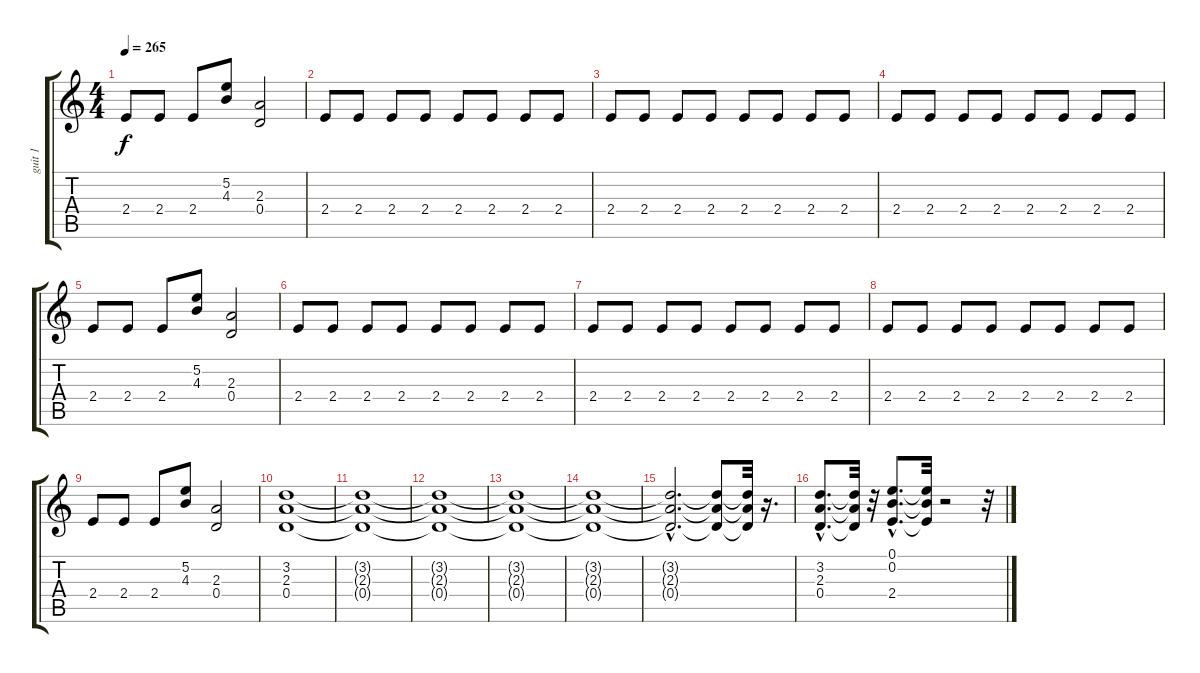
\track ("guit 1" "guit 1") {instrument distortionguitar}
\staff {score tabs}
\tuning (E4 B3 G3 D3 A2 E2) {hide}
\ts (4 4)
\tempo 265
\clef g2
\ks c
2.4.8{dy f} 2.4.8 2.4.8 (5.2 4.3).8 (2.3 0.4).2 |
2.4.8 2.4.8 2.4.8 2.4.8 2.4.8 2.4.8 2.4.8 2.4.8 |
2.4.8 2.4.8 2.4.8 2.4.8 2.4.8 2.4.8 2.4.8 2.4.8 |
2.4.8 2.4.8 2.4.8 2.4.8 2.4.8 2.4.8 2.4.8 2.4.8 |
2.4.8 2.4.8 2.4.8 (5.2 4.3).8 (2.3 0.4).2 |
2.4.8 2.4.8 2.4.8 2.4.8 2.4.8 2.4.8 2.4.8 2.4.8 |
2.4.8 2.4.8 2.4.8 2.4.8 2.4.8 2.4.8 2.4.8 2.4.8 |
2.4.8 2.4.8 2.4.8 2.4.8 2.4.8 2.4.8 2.4.8 2.4.8 |
2.4.8 2.4.8 2.4.8 (5.2 4.3).8 (2.3 0.4).2 |
(3.2 2.3 0.4).1 |
(3.2{t} 2.3{t} 0.4{t}).1 |
(3.2{t} 2.3{t} 0.4{t}).1 |
(3.2{t} 2.3{t} 0.4{t}).1 |
(3.2{t} 2.3{t} 0.4{t}).1 |
(3.2{hac t} 2.3{hac t} 0.4{hac t}).2{d} (3.2{t} 2.3{t} 0.4{t}).8 (3.2{t} 2.3{t} 0.4{t}).32 r.16{d} |
(3.2{hac} 2.3{hac} 0.4{hac}).8{d} (3.2{t} 2.3{t} 0.4{t}).32 r.32 (0.1{hac} 0.2{hac} 2.4{hac}).8{d} (0.1{t} 0.2{t} 2.4{t}).32 r.2 r.32
